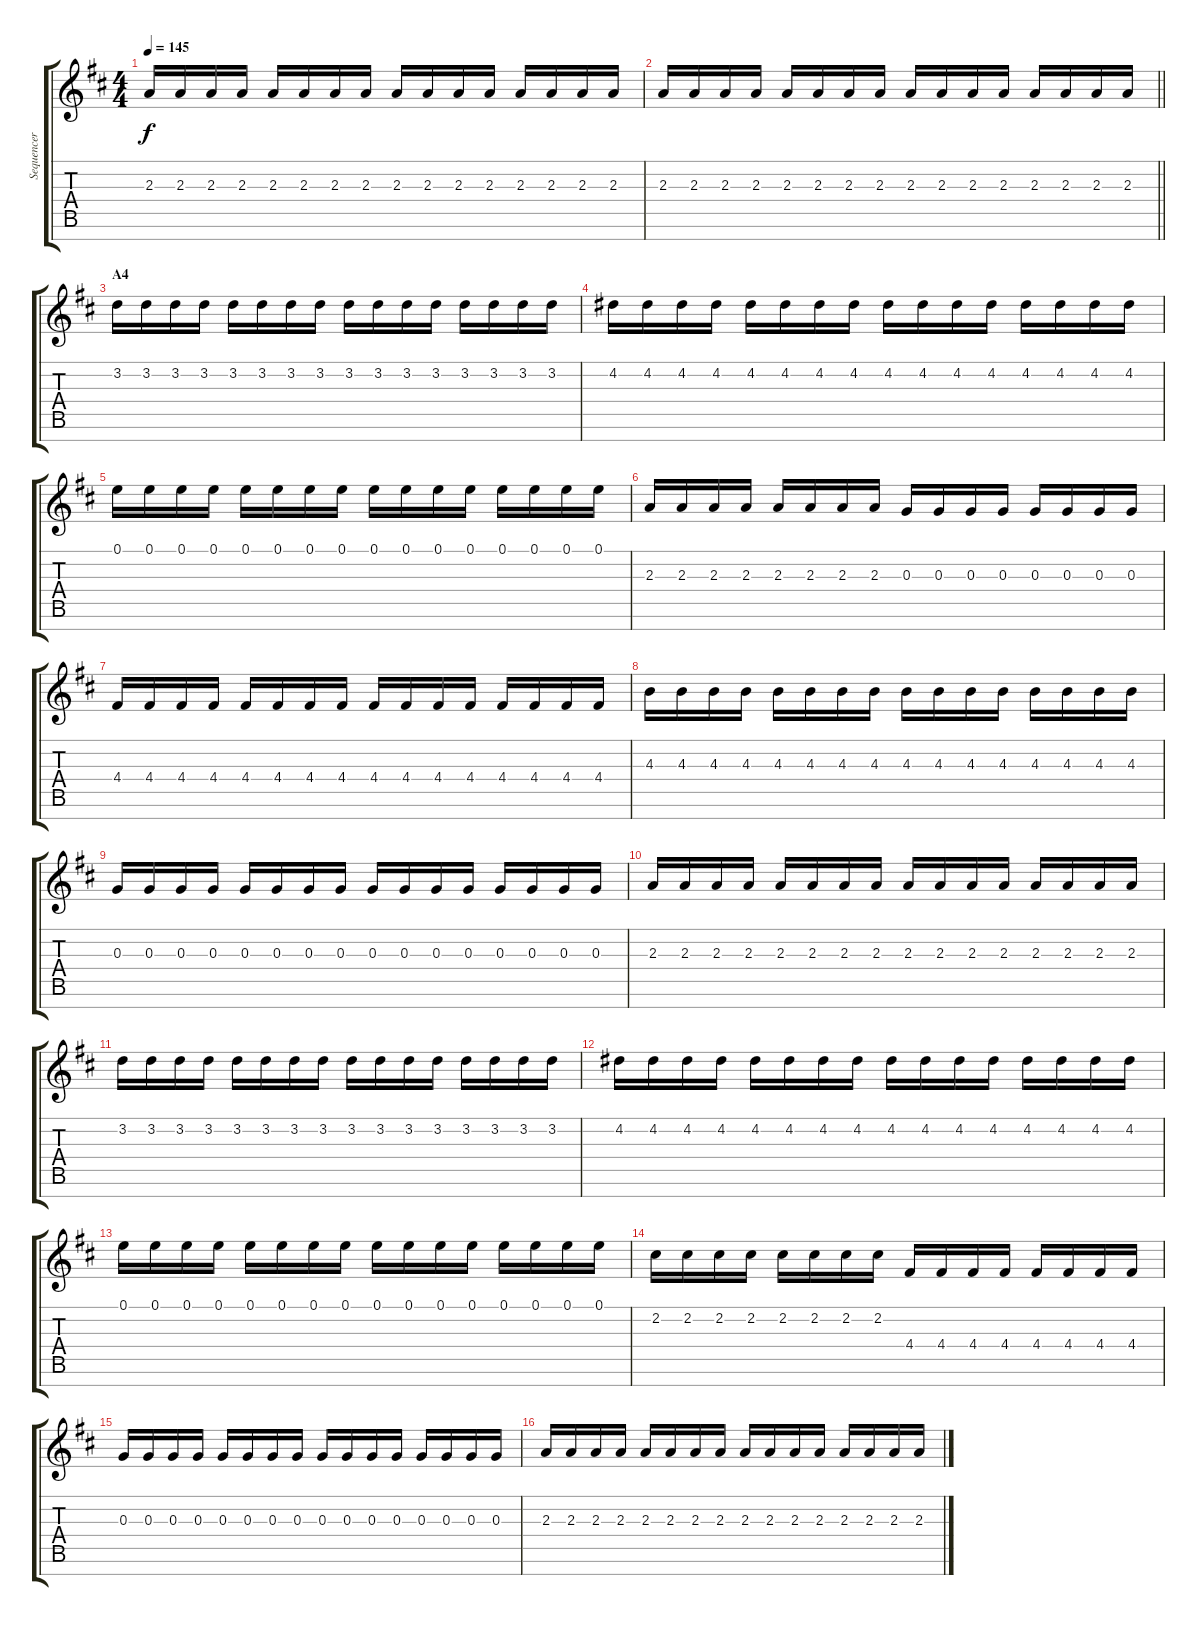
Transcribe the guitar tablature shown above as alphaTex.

\track ("Sequencer" "Sequencer") {instrument pad3polysynth}
\staff {score tabs}
\tuning (E5 B4 G4 D4 A3 E3 B2) {hide}
\ts (4 4)
\tempo 145
\clef g2
\ks d
2.3.16{dy f} 2.3.16 2.3.16 2.3.16 2.3.16 2.3.16 2.3.16 2.3.16 2.3.16 2.3.16 2.3.16 2.3.16 2.3.16 2.3.16 2.3.16 2.3.16 |
\barLineRight lightlight
2.3.16 2.3.16 2.3.16 2.3.16 2.3.16 2.3.16 2.3.16 2.3.16 2.3.16 2.3.16 2.3.16 2.3.16 2.3.16 2.3.16 2.3.16 2.3.16 |
\section ("" "A4")
3.2.16 3.2.16 3.2.16 3.2.16 3.2.16 3.2.16 3.2.16 3.2.16 3.2.16 3.2.16 3.2.16 3.2.16 3.2.16 3.2.16 3.2.16 3.2.16 |
4.2.16 4.2.16 4.2.16 4.2.16 4.2.16 4.2.16 4.2.16 4.2.16 4.2.16 4.2.16 4.2.16 4.2.16 4.2.16 4.2.16 4.2.16 4.2.16 |
0.1.16 0.1.16 0.1.16 0.1.16 0.1.16 0.1.16 0.1.16 0.1.16 0.1.16 0.1.16 0.1.16 0.1.16 0.1.16 0.1.16 0.1.16 0.1.16 |
2.3.16 2.3.16 2.3.16 2.3.16 2.3.16 2.3.16 2.3.16 2.3.16 0.3.16 0.3.16 0.3.16 0.3.16 0.3.16 0.3.16 0.3.16 0.3.16 |
4.4.16 4.4.16 4.4.16 4.4.16 4.4.16 4.4.16 4.4.16 4.4.16 4.4.16 4.4.16 4.4.16 4.4.16 4.4.16 4.4.16 4.4.16 4.4.16 |
4.3.16 4.3.16 4.3.16 4.3.16 4.3.16 4.3.16 4.3.16 4.3.16 4.3.16 4.3.16 4.3.16 4.3.16 4.3.16 4.3.16 4.3.16 4.3.16 |
0.3.16 0.3.16 0.3.16 0.3.16 0.3.16 0.3.16 0.3.16 0.3.16 0.3.16 0.3.16 0.3.16 0.3.16 0.3.16 0.3.16 0.3.16 0.3.16 |
2.3.16 2.3.16 2.3.16 2.3.16 2.3.16 2.3.16 2.3.16 2.3.16 2.3.16 2.3.16 2.3.16 2.3.16 2.3.16 2.3.16 2.3.16 2.3.16 |
3.2.16 3.2.16 3.2.16 3.2.16 3.2.16 3.2.16 3.2.16 3.2.16 3.2.16 3.2.16 3.2.16 3.2.16 3.2.16 3.2.16 3.2.16 3.2.16 |
4.2.16 4.2.16 4.2.16 4.2.16 4.2.16 4.2.16 4.2.16 4.2.16 4.2.16 4.2.16 4.2.16 4.2.16 4.2.16 4.2.16 4.2.16 4.2.16 |
0.1.16 0.1.16 0.1.16 0.1.16 0.1.16 0.1.16 0.1.16 0.1.16 0.1.16 0.1.16 0.1.16 0.1.16 0.1.16 0.1.16 0.1.16 0.1.16 |
2.2.16 2.2.16 2.2.16 2.2.16 2.2.16 2.2.16 2.2.16 2.2.16 4.4.16 4.4.16 4.4.16 4.4.16 4.4.16 4.4.16 4.4.16 4.4.16 |
0.3.16 0.3.16 0.3.16 0.3.16 0.3.16 0.3.16 0.3.16 0.3.16 0.3.16 0.3.16 0.3.16 0.3.16 0.3.16 0.3.16 0.3.16 0.3.16 |
2.3.16 2.3.16 2.3.16 2.3.16 2.3.16 2.3.16 2.3.16 2.3.16 2.3.16 2.3.16 2.3.16 2.3.16 2.3.16 2.3.16 2.3.16 2.3.16
